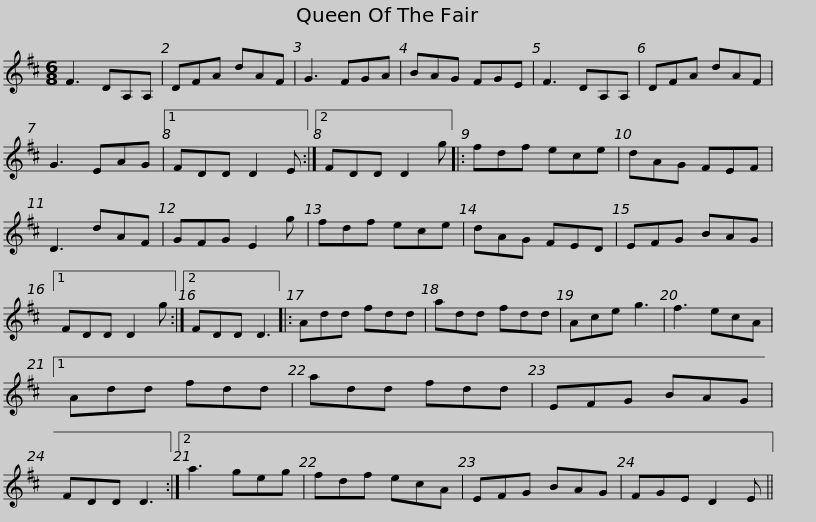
X:1
L:1/8
M:6/8
I:linebreak $
K:D
V:1 treble
V:1
 F3 DA,A, | DFA dAF | G3 FGA | BAG FGE | F3 DA,A, | %5
 DFA dAF | G3 EAG |1 FDD D2 E :|2$ FDD D2 g |: fdf ece | %10
 dAG FEF | D3 dAF | GFG E2 g | fdf ece | dAG FED | %15
 EFG BAG |1$ FDD D2 g :|2 FDD D3 |: Add fdd | add fdd | %20
 Ace g3 | f3 ecA |1 Add fdd | add fdd |$ EFG BAG | %25
 FDD D3 :|2 a3 geg | fdf ecA | EFG BAG | FGE D2 E || %30
